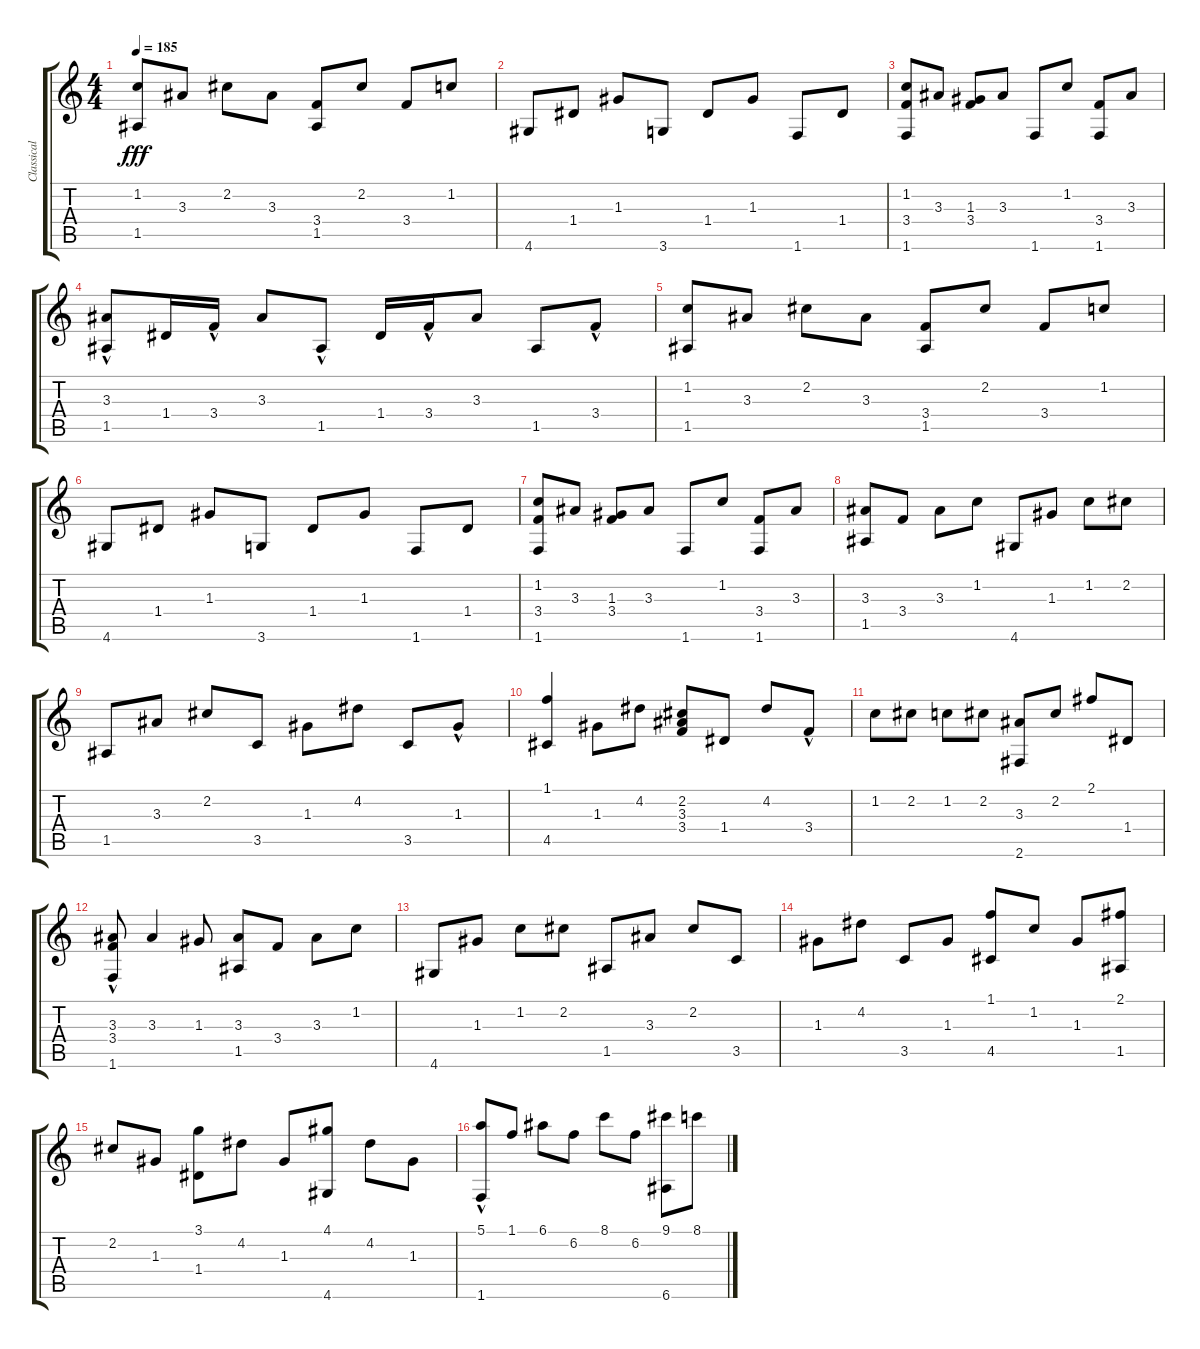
\track ("Classical Gas" "Classical ") {instrument acousticguitarnylon}
\staff {score tabs}
\tuning (E4 B3 G3 D3 A2 E2) {hide}
\ts (4 4)
\tempo 185
\clef g2
\ks c
(1.2 1.5).8{dy fff} 3.3.8 2.2.8 3.3.8 (3.4 1.5).8 2.2.8 3.4.8 1.2.8 |
4.6.8 1.4.8 1.3.8 3.6.8 1.4.8 1.3.8 1.6.8 1.4.8 |
(1.2 3.4 1.6).8 3.3.8 (1.3 3.4).8 3.3.8 1.6.8 1.2.8 (3.4 1.6).8 3.3.8 |
(3.3 1.5{hac}).8 1.4.16 3.4{hac}.16 3.3.8 1.5{hac}.8 1.4.16 3.4{hac}.16 3.3.8 1.5.8 3.4{hac}.8 |
(1.2 1.5).8 3.3.8 2.2.8 3.3.8 (3.4 1.5).8 2.2.8 3.4.8 1.2.8 |
4.6.8 1.4.8 1.3.8 3.6.8 1.4.8 1.3.8 1.6.8 1.4.8 |
(1.2 3.4 1.6).8 3.3.8 (1.3 3.4).8 3.3.8 1.6.8 1.2.8 (3.4 1.6).8 3.3.8 |
(3.3 1.5).8 3.4.8 3.3.8 1.2.8 4.6.8 1.3.8 1.2.8 2.2.8 |
1.5.8 3.3.8 2.2.8 3.5.8 1.3.8 4.2.8 3.5.8 1.3{hac}.8 |
(1.1 4.5).4 1.3.8 4.2.8 (2.2 3.3 3.4).8 1.4.8 4.2.8 3.4{hac}.8 |
1.2.8 2.2.8 1.2.8 2.2.8 (3.3 2.6).8 2.2.8 2.1.8 1.4.8 |
(3.3 3.4{hac} 1.6{hac}).8 3.3.4 1.3.8 (3.3 1.5).8 3.4.8 3.3.8 1.2.8 |
4.6.8 1.3.8 1.2.8 2.2.8 1.5.8 3.3.8 2.2.8 3.5.8 |
1.3.8 4.2.8 3.5.8 1.3.8 (1.1 4.5).8 1.2.8 1.3.8 (2.1 1.5).8 |
2.2.8 1.3.8 (3.1 1.4).8 4.2.8 1.3.8 (4.1 4.6).8 4.2.8 1.3.8 |
(5.1 1.6{hac}).8 1.1.8 6.1.8 6.2.8 8.1.8 6.2.8 (9.1 6.6).8 8.1.8
